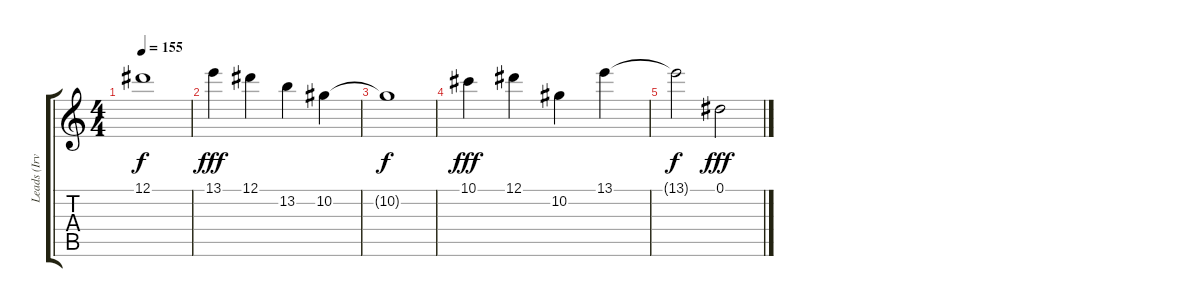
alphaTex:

\track ("Leads (Irving)" "Leads (Irv") {instrument distortionguitar}
\staff {score tabs}
\tuning (Eb4 Bb3 Gb3 Db3 Ab2 Db2) {hide}
\ts (4 4)
\tempo 155
\clef g2
\ks c
12.1{t}.1{dy f} |
13.1.4{dy fff} 12.1.4 13.2.4 10.2.4 |
10.2{t}.1{dy f} |
10.1.4{dy fff} 12.1.4 10.2.4 13.1.4 |
13.1{t}.2{dy f} 0.1.2{dy fff}
